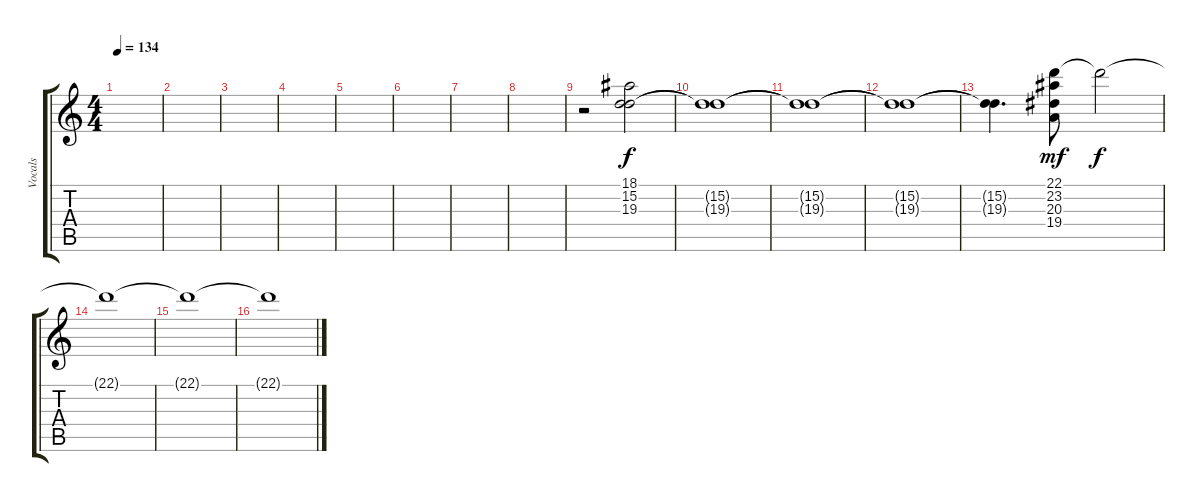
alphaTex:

\track ("Vocals" "Vocals") {instrument accordion}
\staff {score tabs}
\tuning (E4 B3 G3 D3 A2 E2) {hide}
\ts (4 4)
\tempo 134
\clef g2
\ks c
|
|
|
|
|
|
|
|
r.2 (18.1 15.2 19.3).2{volume 11 instrument stringensemble2} |
(15.2{t} 19.3{t}).1{dy f} |
(15.2{t} 19.3{t}).1 |
(15.2{t} 19.3{t}).1 |
(15.2{t} 19.3{t}).4{d} (22.1 23.2 20.3 19.4).8{dy mf} 22.1{t}.2{dy f} |
22.1{t}.1 |
22.1{t}.1 |
22.1{t}.1
